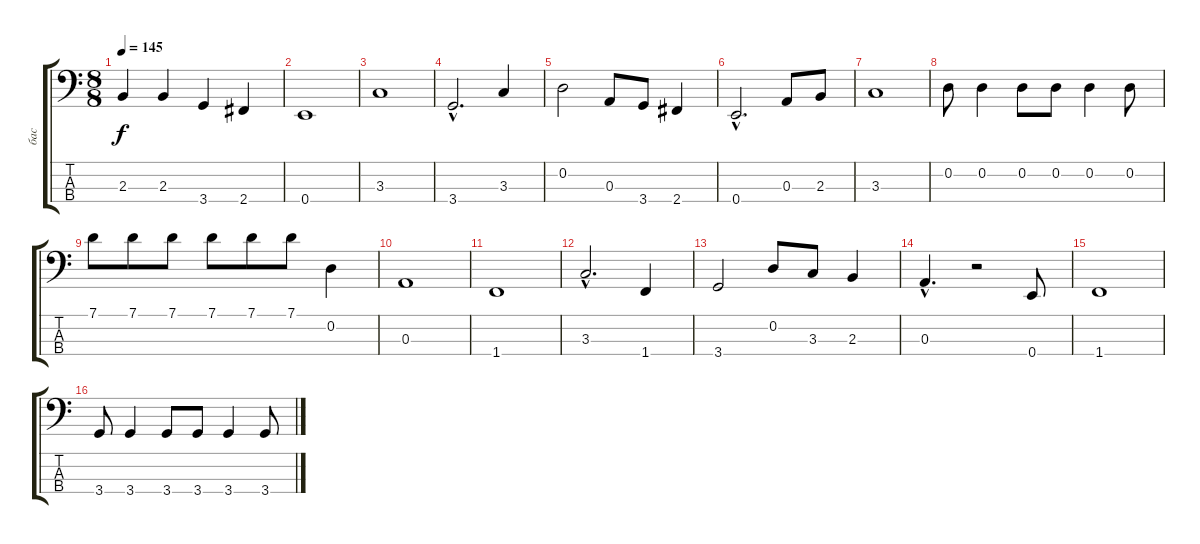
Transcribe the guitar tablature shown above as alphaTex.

\track ("бас" "бас") {instrument electricbassfinger}
\staff {score tabs}
\tuning (G2 D2 A1 E1) {hide}
\ts (8 8)
\tempo 145
\clef f4
\ks c
2.3{t}.4{dy f} 2.3.4 3.4.4 2.4.4 |
0.4.1 |
3.3.1 |
3.4{hac}.2{d} 3.3.4 |
0.2.2 0.3.8 3.4.8 2.4.4 |
0.4{hac}.2{d} 0.3.8 2.3.8 |
3.3.1 |
0.2.8 0.2.4 0.2.8 0.2.8 0.2.4 0.2.8 |
7.1.8 7.1.8 7.1.8 7.1.8 7.1.8 7.1.8 0.2.4 |
0.3.1 |
1.4.1 |
3.3{hac}.2{d} 1.4.4 |
3.4.2 0.2.8 3.3.8 2.3.4 |
0.3{hac}.4{d} r.2 0.4.8 |
1.4.1 |
3.4.8 3.4.4 3.4.8 3.4.8 3.4.4 3.4.8
